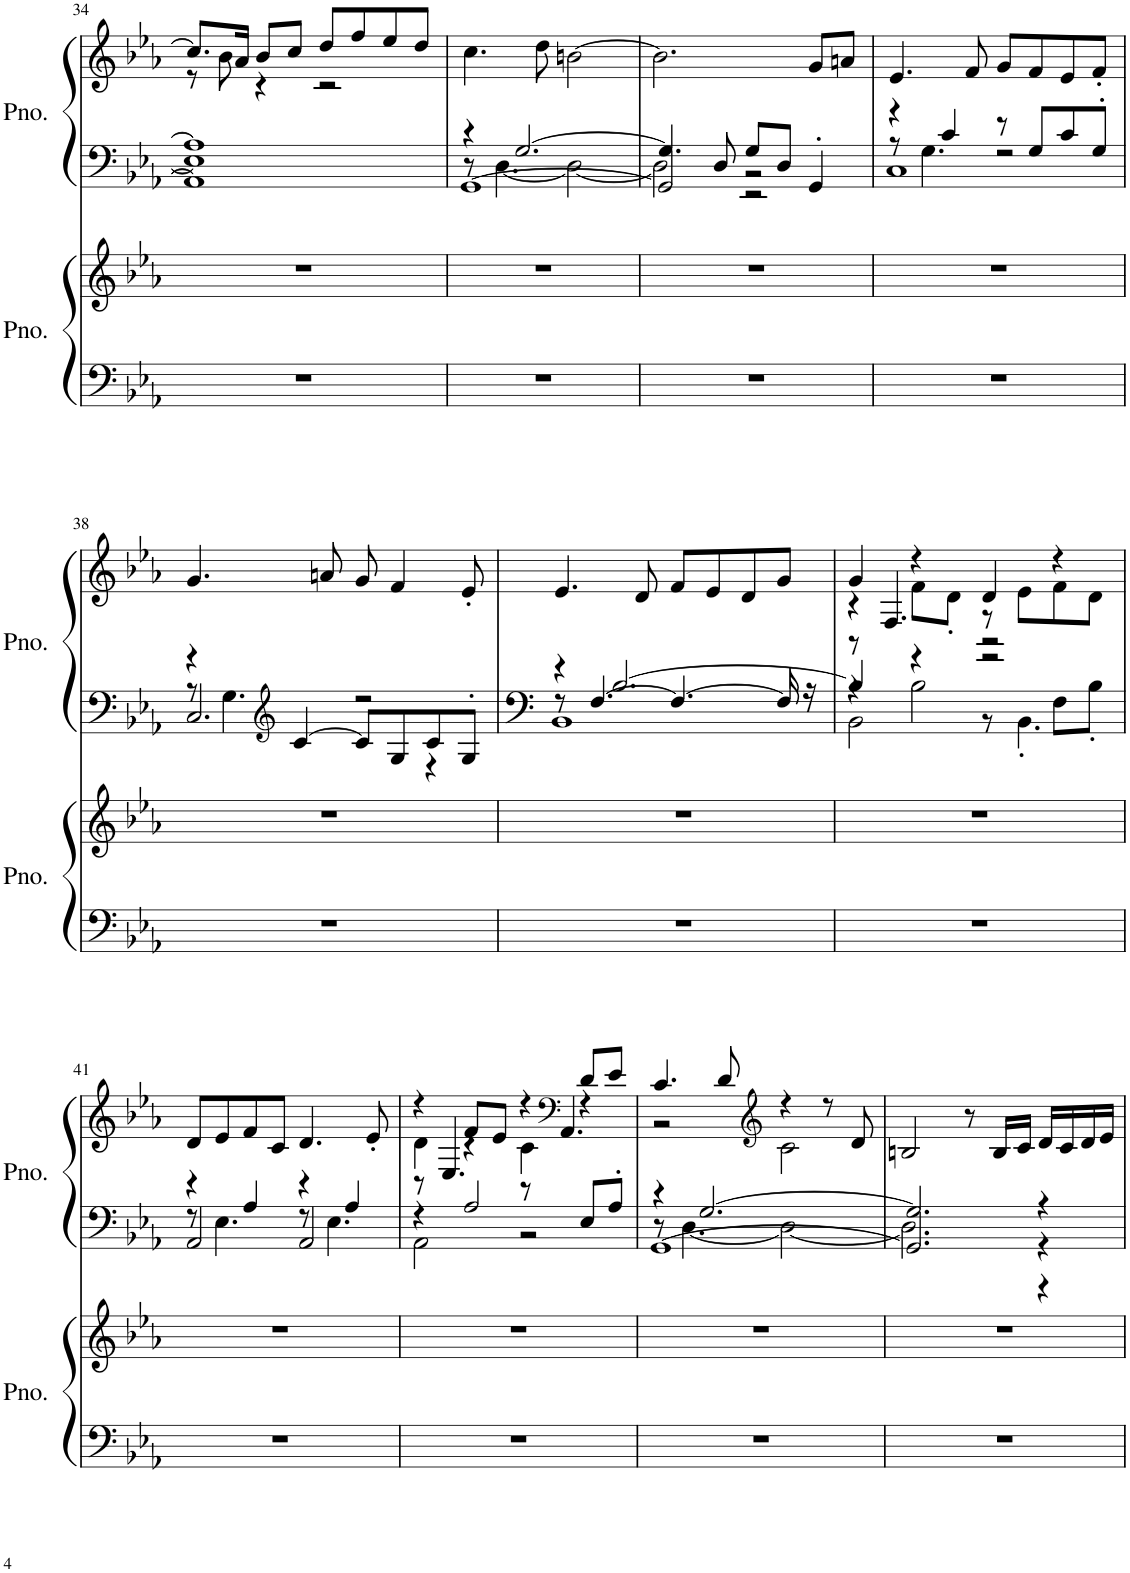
**kern	**kern	**kern	**kern
*part2	*part2	*part1	*part1
*staff4	*staff3	*staff2	*staff1
*I"Piano	*	*I"Piano	*
*I'Pno.	*	*I'Pno.	*
!!LO:PB:g=z
*clefF4	*clefG2	*clefF4	*clefG2
*k[b-e-a-]	*k[b-e-a-]	*k[b-e-a-]	*k[b-e-a-]
*M4/4	*M4/4	*M4/4	*M4/4
=34	=34	=34	=34
*	*	*^	*^
*	*	*	*^	*	*
1r	1r	1A-]	1E-]	1AA-]	8.cc/L]	8r
.	.	.	.	.	.	8b-\
.	.	.	.	.	16a-/Jk	.
.	.	.	.	.	8b-/L	4r
.	.	.	.	.	8cc/J	.
.	.	.	.	.	8dd/L	2r
.	.	.	.	.	8ff/	.
.	.	.	.	.	8ee-/	.
.	.	.	.	.	8dd/J	.
*	*	*	*	*	*v	*v
=35	=35	=35	=35	=35	=35
1r	1r	4r	8r	[1GG	4.cc\
.	.	.	[4.D\	.	.
.	.	[2.G/	.	.	.
.	.	.	.	.	8dd\
.	.	.	2D\_	.	[2bn\
=36	=36	=36	=36	=36	=36
1r	1r	4.G/]	2D\]	2GG/]	2.b\]
.	.	8D/	.	.	.
.	.	8G/L	2r	2r	.
.	.	8D/J	.	.	.
.	.	4GG'/	.	.	8g/L
.	.	.	.	.	8an/J
=37	=37	=37	=37	=37	=37
1r	1r	4r	8r	1C	4.e-/
.	.	.	4.G\	.	.
.	.	4c/	.	.	.
.	.	.	.	.	8f/
.	.	8r	2r	.	8g/L
.	.	8G/L	.	.	8f/
.	.	8c/	.	.	8e-/
.	.	8G'/J	.	.	8f'/J
!!LO:LB:g=z
=38	=38	=38	=38	=38	=38
1r	1r	4r	8r	2.C/	4.g/
.	.	.	4.G\	.	.
*	*	*clefG2	*	*	*
.	.	[4c/	.	.	.
.	.	.	.	.	8an/
.	.	8c/L]	2r	.	8g/
.	.	8G/	.	.	4f/
.	.	8c/	.	4r	.
.	.	8G'/J	.	.	8e-'/
=39	=39	=39	=39	=39	=39
1r	1r	4r	8r	1BB-	4.e-/
.	.	.	[4.F/	.	.
.	.	[2.B-/	.	.	.
.	.	.	.	.	8d/
.	.	.	4.F/_	.	8f/L
.	.	.	.	.	8e-/
.	.	.	.	.	8d/
.	.	.	16F/]	.	8g/J
.	.	.	16r	.	.
=40	=40	=40	=40	=40	=40
*	*	*	*	*	*^
*	*	*	*	*	*	*^
1r	1r	4B-/]	4r	2BB-\	4g/	4r	8r
.	.	.	.	.	.	.	4.F/
.	.	4r	2B-\	.	4r	8f\L	.
.	.	.	.	.	.	8d'\J	.
.	.	2r	.	8r	4d/	8r	2r
.	.	.	.	4.BB-'\	.	8e-\L	.
.	.	.	8F\L	.	4r	8f\	.
.	.	.	8B-'\J	.	.	8d\J	.
*	*	*	*	*	*v	*v	*v
!!LO:LB:g=z
=41	=41	=41	=41	=41	=41
1r	1r	4r	8r	2AA-/	8d/L
.	.	.	4.E-\	.	8e-/
.	.	4A-/	.	.	8f/
.	.	.	.	.	8c/J
.	.	4r	8r	2AA-/	4.d/
.	.	.	4.E-\	.	.
.	.	4A-/	.	.	.
.	.	.	.	.	8e-'/
*	*	*	*v	*v	*
=42	=42	=42	=42	=42
*	*	*	*	*^
*	*	*	*	*	*^
1r	1r	4r	2AA-\	4r	4d\	8r
.	.	.	.	.	.	4.E-/
.	.	2A-/	.	8f/L	4r	.
.	.	.	.	8e-/J	.	.
.	.	.	2r	4r	4c\	8r
*	*	*	*	*clefF4	*	*
.	.	.	.	.	.	4.AA-/
.	.	8E-/L	.	8d/L	4r	.
.	.	8A-'/J	.	8e-/J	.	.
*	*	*	*	*	*v	*v
=43	=43	=43	=43	=43	=43
*	*	*	*^	*	*
1r	1r	4r	8r	[1GG	4.c/	2r
.	.	.	[4.D\	.	.	.
.	.	[2.G/	.	.	.	.
.	.	.	.	.	8d/	.
*	*	*	*	*	*clefG2	*
.	.	.	2D\_	.	4r	2c\
.	.	.	.	.	8r	.
.	.	.	.	.	8d/	.
*	*	*	*	*	*v	*v
=44	=44	=44	=44	=44	=44
1r	1r	2.G/]	2.D\]	2.GG/]	2Bn/
.	.	.	.	.	8r
.	.	.	.	.	16B/LL
.	.	.	.	.	16c/JJ
.	.	4r	4r	4r	16d/LL
.	.	.	.	.	16c/
.	.	.	.	.	16d/
.	.	.	.	.	16e-/JJ
*	*	*v	*v	*v	*
=	=	=	=
*-	*-	*-	*-
